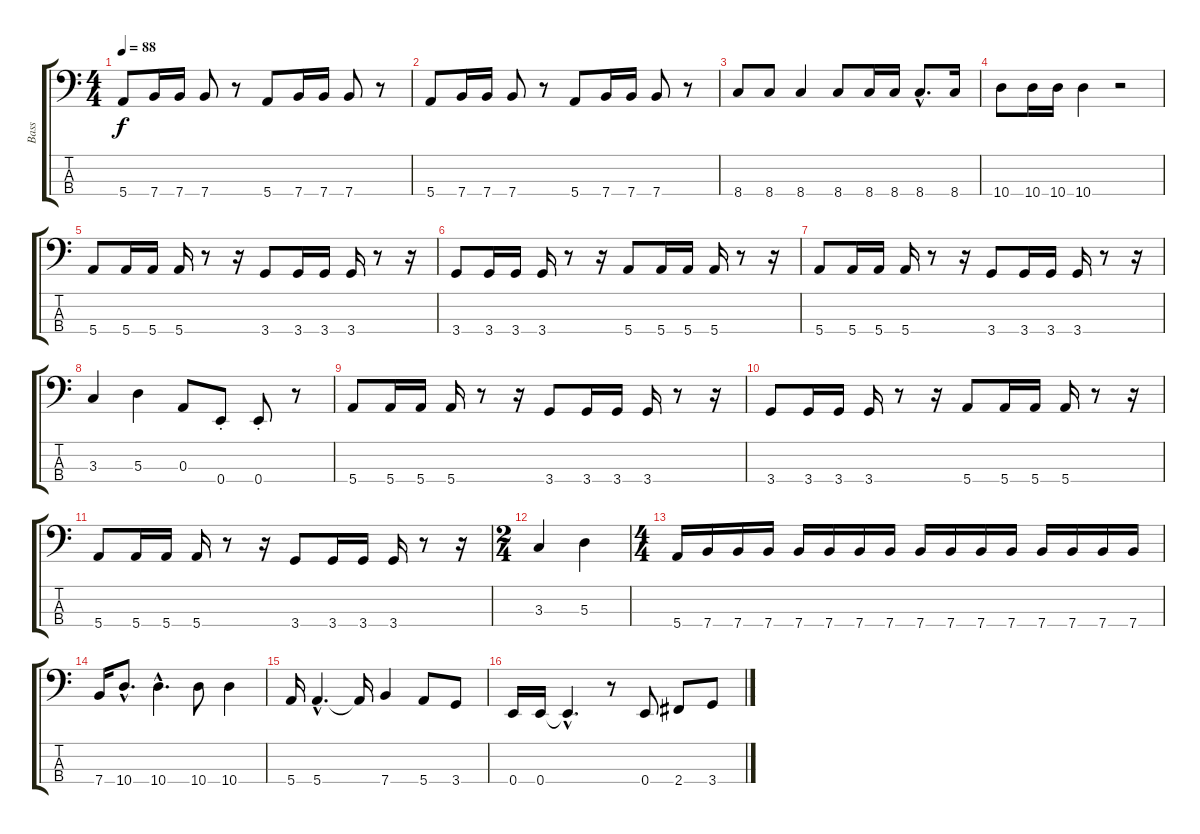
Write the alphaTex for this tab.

\track ("Bass" "Bass") {instrument electricbassfinger}
\staff {score tabs}
\tuning (G2 D2 A1 E1) {hide}
\ts (4 4)
\tempo 88
\clef f4
\ks c
5.4.8{dy f} 7.4.16 7.4.16 7.4.8 r.8 5.4.8 7.4.16 7.4.16 7.4.8 r.8 |
5.4.8 7.4.16 7.4.16 7.4.8 r.8 5.4.8 7.4.16 7.4.16 7.4.8 r.8 |
8.4.8 8.4.8 8.4.4 8.4.8 8.4.16 8.4.16 8.4{hac}.8{d} 8.4.16 |
10.4.8 10.4.16 10.4.16 10.4.4 r.2 |
5.4.8 5.4.16 5.4.16 5.4.16 r.8 r.16 3.4.8 3.4.16 3.4.16 3.4.16 r.8 r.16 |
3.4.8 3.4.16 3.4.16 3.4.16 r.8 r.16 5.4.8 5.4.16 5.4.16 5.4.16 r.8 r.16 |
5.4.8 5.4.16 5.4.16 5.4.16 r.8 r.16 3.4.8 3.4.16 3.4.16 3.4.16 r.8 r.16 |
3.3.4 5.3.4 0.3.8 0.4{st}.8 0.4{st}.8 r.8 |
5.4.8 5.4.16 5.4.16 5.4.16 r.8 r.16 3.4.8 3.4.16 3.4.16 3.4.16 r.8 r.16 |
3.4.8 3.4.16 3.4.16 3.4.16 r.8 r.16 5.4.8 5.4.16 5.4.16 5.4.16 r.8 r.16 |
5.4.8 5.4.16 5.4.16 5.4.16 r.8 r.16 3.4.8 3.4.16 3.4.16 3.4.16 r.8 r.16 |
\ts (2 4)
3.3.4 5.3.4 |
\ts (4 4)
5.4.16 7.4.16 7.4.16 7.4.16 7.4.16 7.4.16 7.4.16 7.4.16 7.4.16 7.4.16 7.4.16 7.4.16 7.4.16 7.4.16 7.4.16 7.4.16 |
7.4.16 10.4{hac}.8{d} 10.4{hac}.4{d} 10.4.8 10.4.4 |
5.4.16 5.4{hac}.4{d} 5.4{t}.16 7.4.4 5.4.8 3.4.8 |
0.4.16 0.4.16 0.4{hac t}.4{d} r.8 0.4.8 2.4.8 3.4.8
